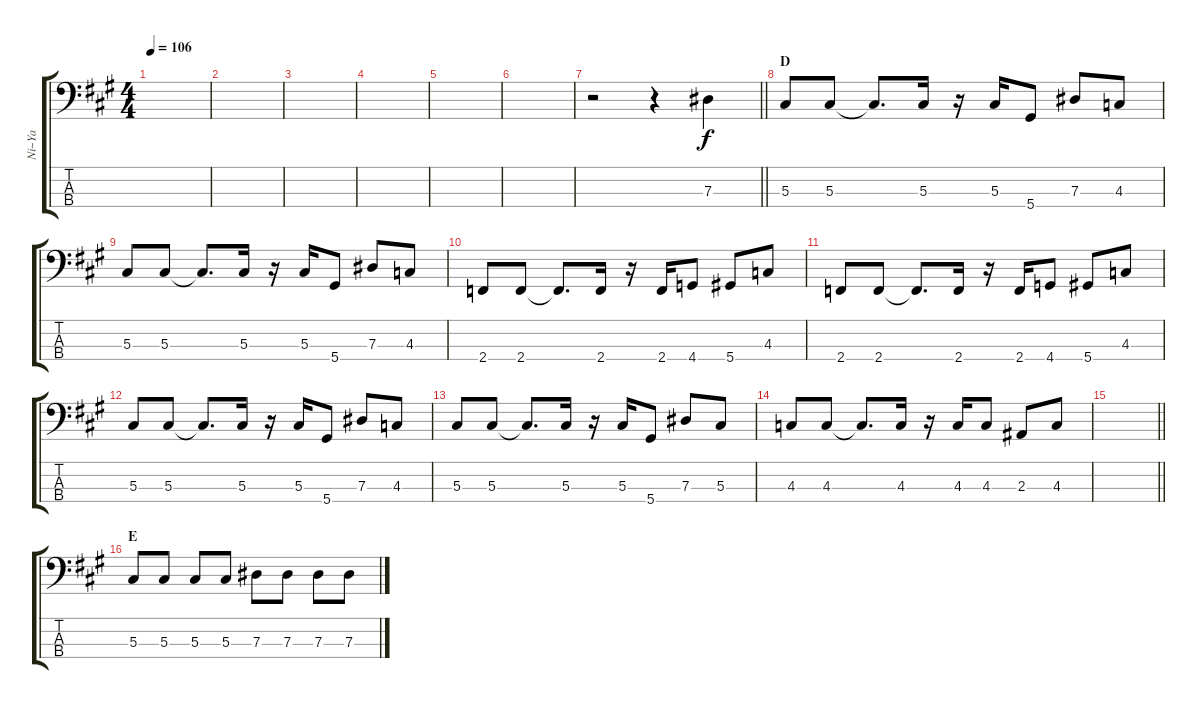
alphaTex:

\track ("Ni~Ya" "Ni~Ya") {instrument electricbasspick}
\staff {score tabs}
\tuning (Gb2 Db2 Ab1 Eb1) {hide}
\ts (4 4)
\tempo 106
\clef f4
\ks a
|
|
|
|
|
|
\barLineRight lightlight
r.2 r.4 7.3.4 |
\section ("" "D")
5.3.8 5.3.8 5.3{t}.8{d} 5.3.16 r.16 5.3.16 5.4.8 7.3.8 4.3.8 |
5.3.8 5.3.8 5.3{t}.8{d} 5.3.16 r.16 5.3.16 5.4.8 7.3.8 4.3.8 |
2.4.8 2.4.8 2.4{t}.8{d} 2.4.16 r.16 2.4.16 4.4.8 5.4.8 4.3.8 |
2.4.8 2.4.8 2.4{t}.8{d} 2.4.16 r.16 2.4.16 4.4.8 5.4.8 4.3.8 |
5.3.8 5.3.8 5.3{t}.8{d} 5.3.16 r.16 5.3.16 5.4.8 7.3.8 4.3.8 |
5.3.8 5.3.8 5.3{t}.8{d} 5.3.16 r.16 5.3.16 5.4.8 7.3.8 5.3.8 |
4.3.8 4.3.8 4.3{t}.8{d} 4.3.16 r.16 4.3.16 4.3.8 2.3.8 4.3.8 |
\barLineRight lightlight
|
\section ("" "E")
5.3.8 5.3.8 5.3.8 5.3.8 7.3.8 7.3.8 7.3.8 7.3.8
